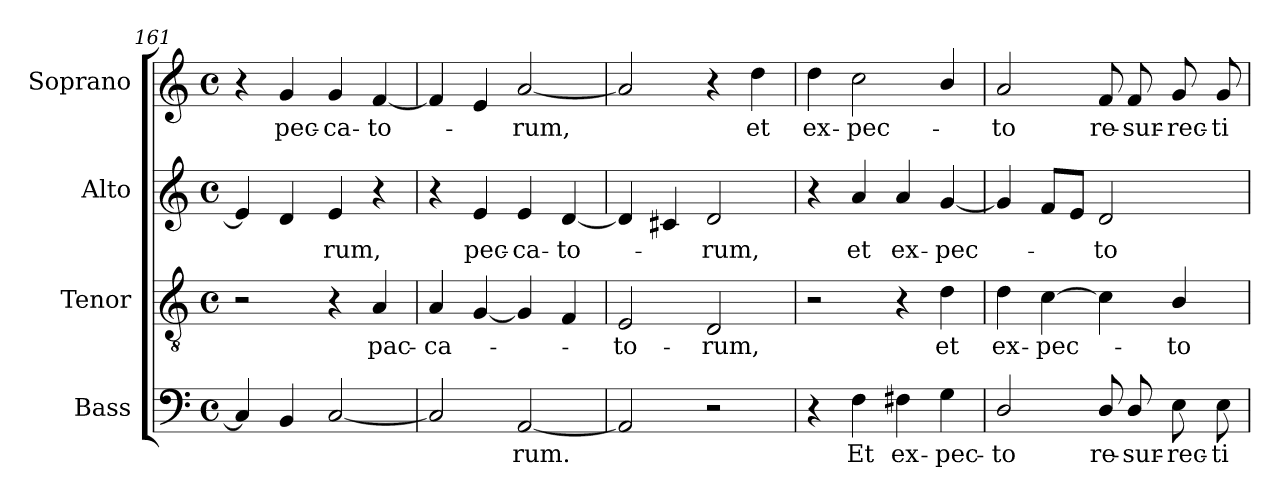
**kern	**text	**kern	**text	**kern	**text	**kern	**text
*part4	*part4	*part3	*part3	*part2	*part2	*part1	*part1
*staff4	*staff4	*staff3	*staff3	*staff2	*staff2	*staff1	*staff1
*I"Bass	*	*I"Tenor	*	*I"Alto	*	*I"Soprano	*
*I'B.	*	*I'T.	*	*I'A.	*	*I'S.	*
*clefF4	*	*clefGv2	*	*clefG2	*	*clefG2	*
*	*	*ITrd7c12	*	*	*	*	*
*k[]	*	*k[]	*	*k[]	*	*k[]	*
*C:	*	*C:	*	*C:	*	*C:	*
*M4/4	*	*M4/4	*	*M4/4	*	*M4/4	*
*met(c)	*	*met(c)	*	*met(c)	*	*met(c)	*
=161	=161	=161	=161	=161	=161	=161	=161
4Ci/]	.	2r	.	4ei/]	.	4r	.
!	!	!	!	!	!	!	!LO:LY:b:color=#000000
4BBi/	.	.	.	4di/	.	4gi/	pec-
!	!	!	!	!	!LO:LY:b:color=#000000	!	!
!	!	!	!	!	!	!	!LO:LY:b:color=#000000
[2Ci/	.	4r	.	4ei/	-rum,	4gi/	-ca-
!	!	!	!LO:LY:b:color=#000000	!	!	!	!
!	!	!	!	!	!	!	!LO:LY:b:color=#000000
.	.	4AAi/	pac-	4r	.	[4fi/	-to-
=162	=162	=162	=162	=162	=162	=162	=162
!	!	!	!LO:LY:b:color=#000000	!	!	!	!
2Ci/]	.	4AAi/	-ca-	4r	.	4fi/]	.
!	!	!	!	!	!LO:LY:b:color=#000000	!	!
.	.	[4GGi/	.	4ei/	pec-	4ei/	.
!	!LO:LY:b:color=#000000	!	!	!	!	!	!
!	!	!	!	!	!LO:LY:b:color=#000000	!	!
!	!	!	!	!	!	!	!LO:LY:b:color=#000000
[2AAi/	-rum.	4GGi/]	.	4ei/	-ca-	[2ai/	-rum,
!	!	!	!	!	!LO:LY:b:color=#000000	!	!
.	.	4FFi/	.	[4di/	-to-	.	.
=163	=163	=163	=163	=163	=163	=163	=163
!	!	!	!LO:LY:b:color=#000000	!	!	!	!
2AAi/]	.	2EEi/	-to-	4di/]	.	2ai/]	.
.	.	.	.	4c#Xi/	.	.	.
!	!	!	!LO:LY:b:color=#000000	!	!	!	!
!	!	!	!	!	!LO:LY:b:color=#000000	!	!
2r	.	2DDi/	-rum,	2di/	-rum,	4r	.
!	!	!	!	!	!	!	!LO:LY:b:color=#000000
.	.	.	.	.	.	4ddi\	et
=164	=164	=164	=164	=164	=164	=164	=164
!	!	!	!	!	!	!	!LO:LY:b:color=#000000
4r	.	2r	.	4r	.	4ddi\	ex-
!	!LO:LY:b:color=#000000	!	!	!	!	!	!
!	!	!	!	!	!LO:LY:b:color=#000000	!	!
!	!	!	!	!	!	!	!LO:LY:b:color=#000000
4Fi\	Et	.	.	4ai/	et	2cci\	-pec-
!	!LO:LY:b:color=#000000	!	!	!	!	!	!
!	!	!	!	!	!LO:LY:b:color=#000000	!	!
4F#Xi\	ex-	4r	.	4ai/	ex-	.	.
!	!LO:LY:b:color=#000000	!	!	!	!	!	!
!	!	!	!LO:LY:b:color=#000000	!	!	!	!
!	!	!	!	!	!LO:LY:b:color=#000000	!	!
4Gi\	-pec-	4Di\	et	[4gi/	-pec-	4bi/	.
!!LO:LB:g=z
=165	=165	=165	=165	=165	=165	=165	=165
!	!LO:LY:b:color=#000000	!	!	!	!	!	!
!	!	!	!LO:LY:b:color=#000000	!	!	!	!
!	!	!	!	!	!	!	!LO:LY:b:color=#000000
2Di/	-to	4Di\	ex-	4gi/]	.	2ai/	-to
!	!	!	!LO:LY:b:color=#000000	!	!	!	!
.	.	[4Ci\	-pec-	8fi/L	.	.	.
.	.	.	.	8ei/J	.	.	.
!	!LO:LY:b:color=#000000	!	!	!	!	!	!
!	!	!	!	!	!LO:LY:b:color=#000000	!	!
!	!	!	!	!	!	!	!LO:LY:b:color=#000000
8Di/	re-	4Ci\]	.	2di/	-to	8fi/	re-
!	!LO:LY:b:color=#000000	!	!	!	!	!	!
!	!	!	!	!	!	!	!LO:LY:b:color=#000000
8Di/	-sur-	.	.	.	.	8fi/	-sur-
!	!LO:LY:b:color=#000000	!	!	!	!	!	!
!	!	!	!LO:LY:b:color=#000000	!	!	!	!
!	!	!	!	!	!	!	!LO:LY:b:color=#000000
8Ei\	-rec-	4BBi/	-to	.	.	8gi/	-rec-
!	!LO:LY:b:color=#000000	!	!	!	!	!	!
!	!	!	!	!	!	!	!LO:LY:b:color=#000000
8Ei\	-ti-	.	.	.	.	8gi/	-ti-
=	=	=	=	=	=	=	=
*-	*-	*-	*-	*-	*-	*-	*-
